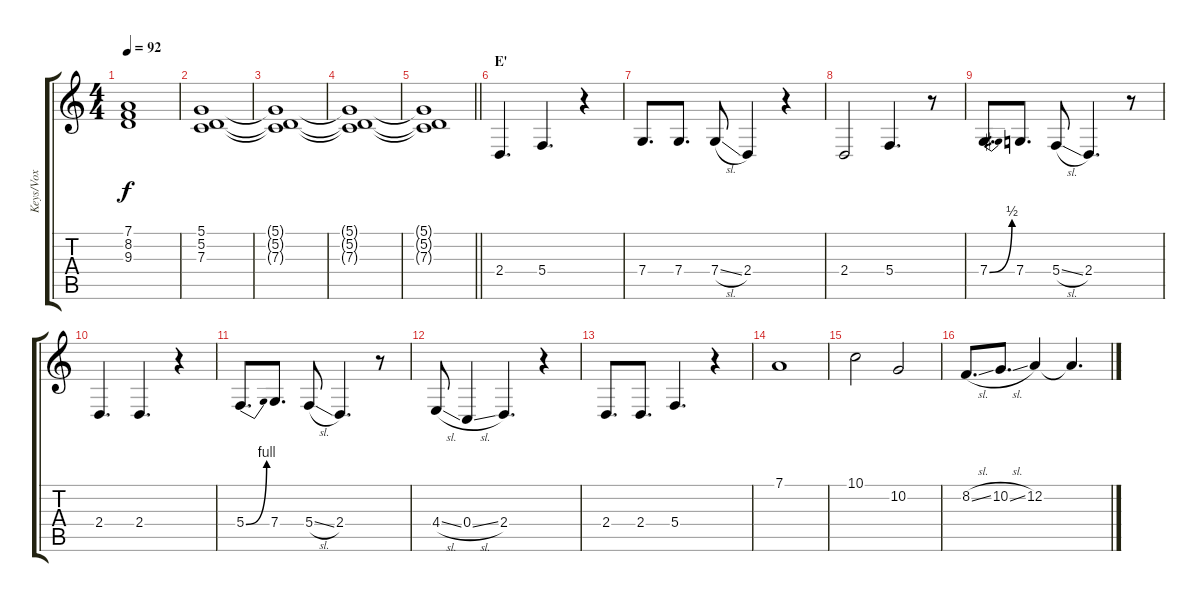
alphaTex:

\track ("Keys/Vox" "Keys/Vox") {instrument lead2sawtooth}
\staff {score tabs}
\tuning (D4 A3 F3 C3 G2 C2) {hide}
\ts (4 4)
\tempo 92
\clef g2
\ks c
(7.1{t} 8.2{t} 9.3{t}).1{dy f} |
(5.1 5.2 7.3).1 |
(5.1{t} 5.2{t} 7.3{t}).1 |
(5.1{t} 5.2{t} 7.3{t}).1 |
\barLineRight lightlight
(5.1{t} 5.2{t} 7.3{t}).1 |
\section ("" "E'")
2.4.4{d volume 14 instrument lead2sawtooth} 5.4.4{d} r.4 |
7.4.8{d} 7.4.8{d} 7.4{sl}.8 2.4.4 r.4 |
2.4.2 5.4.4{d} r.8 |
7.4{be (bend 0 0 60 2)}.8{d} 7.4.8{d} 5.4{sl}.8 2.4.4{d} r.8 |
2.4.4{d} 2.4.4{d} r.4 |
5.4{be (bend 0 0 60 4)}.8{d} 7.4.8{d} 5.4{sl}.8 2.4.4{d} r.8 |
4.4{sl}.8 0.4{sl}.4 2.4.4{d} r.4 |
2.4.8{d} 2.4.8{d} 5.4.4{d} r.4 |
7.1.1{volume 13 instrument pad6metallic} |
10.1.2 10.2.2 |
8.2{sl}.8{d} 10.2{sl}.8{d} 12.2.4 12.2{t}.4{d}
